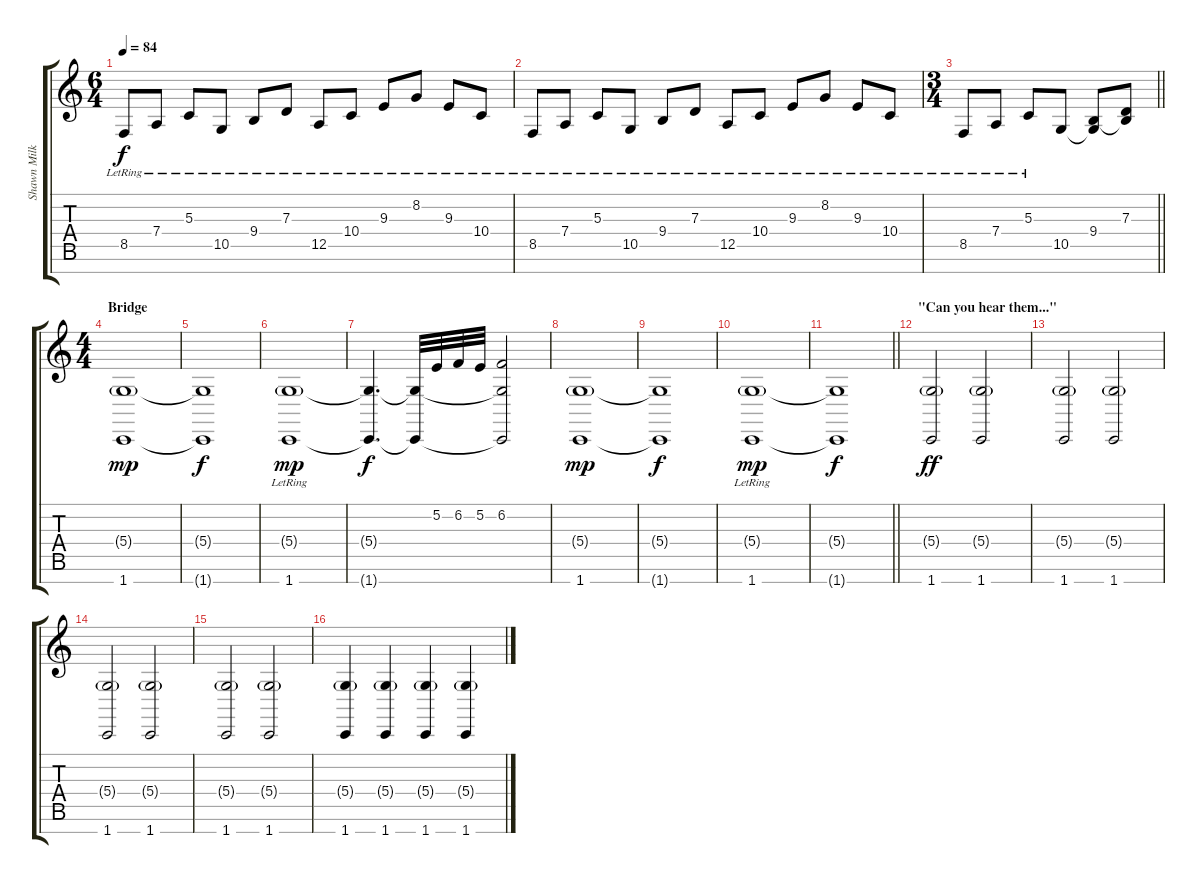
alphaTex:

\track ("Shawn Milke [Piano LH]" "Shawn Milk") {instrument brightacousticpiano}
\staff {score tabs}
\tuning (E4 B3 G3 D3 A2 D2 B1) {hide}
\ts (6 4)
\tempo 84
\clef g2
\ks c
8.5{lr}.8{dy f} 7.4{lr}.8 5.3{lr}.8 10.5{lr}.8 9.4{lr}.8 7.3{lr}.8 12.5{lr}.8 10.4{lr}.8 9.3{lr}.8 8.2{lr}.8 9.3{lr}.8 10.4{lr}.8 |
8.5{lr}.8 7.4{lr}.8 5.3{lr}.8 10.5{lr}.8 9.4{lr}.8 7.3{lr}.8 12.5{lr}.8 10.4{lr}.8 9.3{lr}.8 8.2{lr}.8 9.3{lr}.8 10.4{lr}.8 |
\ts (3 4)
\barLineRight lightlight
8.5{lr}.8 7.4{lr}.8 5.3{lr}.8 10.5.8 (9.4 10.5{t}).8 (7.3 9.4{t}).8 |
\ts (4 4)
\section ("" "Bridge")
(5.4{g} 1.7).1{dy mp} |
(5.4{t} 1.7{t}).1{dy f} |
(5.4{g lr} 1.7{lr}).1{dy mp} |
(5.4{t} 1.7{t}).4{d dy f} (5.4{t} 1.7{t}).32 5.2.32 6.2.32 5.2.32 (6.2 5.4{t} 1.7{t}).2 |
(5.4{g} 1.7).1{dy mp} |
(5.4{t} 1.7{t}).1{dy f} |
(5.4{g lr} 1.7{lr}).1{dy mp} |
\barLineRight lightlight
(5.4{t} 1.7{t}).1{dy f} |
\section ("" "\"Can you hear them...\"")
(5.4{g} 1.7).2{dy ff} (5.4{g} 1.7).2 |
(5.4{g} 1.7).2 (5.4{g} 1.7).2 |
(5.4{g} 1.7).2 (5.4{g} 1.7).2 |
(5.4{g} 1.7).2 (5.4{g} 1.7).2 |
(5.4{g} 1.7).4 (5.4{g} 1.7).4 (5.4{g} 1.7).4 (5.4{g} 1.7).4
